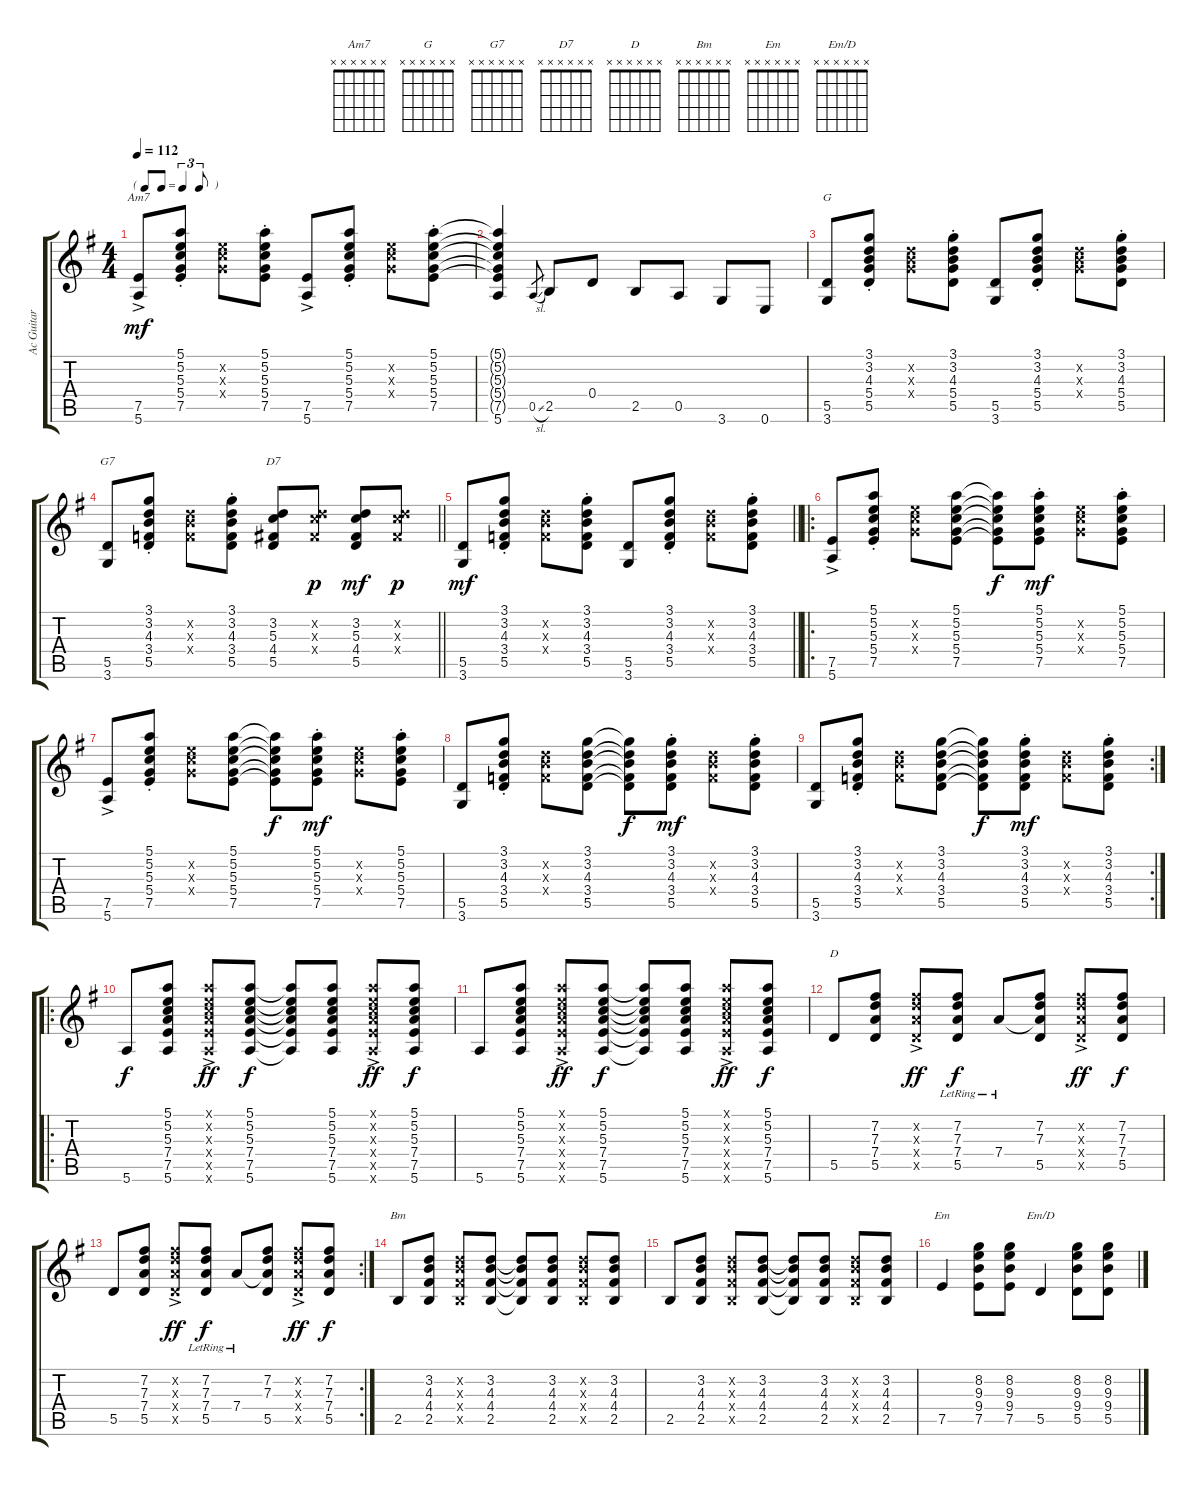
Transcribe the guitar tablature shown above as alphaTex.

\track ("Ac Guitar" "Ac Guitar") {instrument acousticguitarnylon}
\staff {score tabs}
\tuning (E4 B3 G3 D3 A2 E2) {hide}
\chord ("Am7" x x x x x x)
\chord ("G" x x x x x x)
\chord ("G7" x x x x x x)
\chord ("D7" x x x x x x)
\chord ("D" x x x x x x)
\chord ("Bm" x x x x x x)
\chord ("Em" x x x x x x)
\chord ("Em/D" x x x x x x)
\ts (4 4)
\tf triplet8th
\tempo 112
\clef g2
\ks g
(7.5 5.6{ac}).8{ch "Am7" dy mf} (5.1{st} 5.2{st} 5.3{st} 5.4{st} 7.5{st}).8 (5.2{x} 5.3{x} 5.4{x}).8 (5.1{st} 5.2{st} 5.3{st} 5.4{st} 7.5{st}).8 (7.5 5.6{ac}).8 (5.1{st} 5.2{st} 5.3{st} 5.4{st} 7.5{st}).8 (5.2{x} 5.3{x} 5.4{x}).8 (5.1{st} 5.2{st} 5.3{st} 5.4{st} 7.5{st}).8 |
(5.1{t} 5.2{t} 5.3{t} 5.4{t} 7.5{t} 5.6).4 0.5{sl}.8{gr} 2.5.8 0.4.8 2.5.8 0.5.8 3.6.8 0.6.8 |
(5.5 3.6).8{ch "G"} (3.1{st} 3.2{st} 4.3{st} 5.4{st} 5.5{st}).8 (3.2{x} 4.3{x} 5.4{x}).8 (3.1{st} 3.2{st} 4.3{st} 5.4{st} 5.5{st}).8 (5.5 3.6).8 (3.1{st} 3.2{st} 4.3{st} 5.4{st} 5.5{st}).8 (3.2{x} 4.3{x} 5.4{x}).8 (3.1{st} 3.2{st} 4.3{st} 5.4{st} 5.5{st}).8 |
\barLineRight lightlight
(5.5 3.6).8{ch "G7"} (3.1{st} 3.2{st} 4.3{st} 3.4{st} 5.5{st}).8 (3.2{x} 4.3{x} 3.4{x}).8 (3.1{st} 3.2{st} 4.3{st} 3.4{st} 5.5{st}).8 (3.2 5.3 4.4 5.5).8{ch "D7"} (3.2{x} 5.3{x} 4.4{x}).8{dy p} (3.2 5.3 4.4 5.5).8{dy mf} (3.2{x} 5.3{x} 4.4{x}).8{dy p} |
\barLineRight lightlight
(5.5 3.6).8{dy mf} (3.1{st} 3.2{st} 4.3{st} 3.4{st} 5.5{st}).8 (3.2{x} 4.3{x} 3.4{x}).8 (3.1{st} 3.2{st} 4.3{st} 3.4{st} 5.5{st}).8 (5.5 3.6).8 (3.1{st} 3.2{st} 4.3{st} 3.4{st} 5.5{st}).8 (3.2{x} 4.3{x} 3.4{x}).8 (3.1{st} 3.2{st} 4.3{st} 3.4{st} 5.5{st}).8 |
\ro
(7.5 5.6{ac}).8 (5.1{st} 5.2{st} 5.3{st} 5.4{st} 7.5{st}).8 (5.2{x} 5.3{x} 5.4{x}).8 (5.1 5.2 5.3 5.4 7.5).8 (5.1{t} 5.2{t} 5.3{t} 5.4{t} 7.5{t}).8{dy f} (5.1{st} 5.2{st} 5.3{st} 5.4{st} 7.5{st}).8{dy mf} (5.2{x} 5.3{x} 5.4{x}).8 (5.1{st} 5.2{st} 5.3{st} 5.4{st} 7.5{st}).8 |
(7.5 5.6{ac}).8 (5.1{st} 5.2{st} 5.3{st} 5.4{st} 7.5{st}).8 (5.2{x} 5.3{x} 5.4{x}).8 (5.1 5.2 5.3 5.4 7.5).8 (5.1{t} 5.2{t} 5.3{t} 5.4{t} 7.5{t}).8{dy f} (5.1{st} 5.2{st} 5.3{st} 5.4{st} 7.5{st}).8{dy mf} (5.2{x} 5.3{x} 5.4{x}).8 (5.1{st} 5.2{st} 5.3{st} 5.4{st} 7.5{st}).8 |
(5.5 3.6).8 (3.1{st} 3.2{st} 4.3{st} 3.4{st} 5.5{st}).8 (3.2{x} 4.3{x} 3.4{x}).8 (3.1 3.2 4.3 3.4 5.5).8 (3.1{t} 3.2{t} 4.3{t} 3.4{t} 5.5{t}).8{dy f} (3.1{st} 3.2{st} 4.3{st} 3.4{st} 5.5{st}).8{dy mf} (3.2{x} 4.3{x} 3.4{x}).8 (3.1{st} 3.2{st} 4.3{st} 3.4{st} 5.5{st}).8 |
\rc 2
(5.5 3.6).8 (3.1{st} 3.2{st} 4.3{st} 3.4{st} 5.5{st}).8 (3.2{x} 4.3{x} 3.4{x}).8 (3.1 3.2 4.3 3.4 5.5).8 (3.1{t} 3.2{t} 4.3{t} 3.4{t} 5.5{t}).8{dy f} (3.1{st} 3.2{st} 4.3{st} 3.4{st} 5.5{st}).8{dy mf} (3.2{x} 4.3{x} 3.4{x}).8 (3.1{st} 3.2{st} 4.3{st} 3.4{st} 5.5{st}).8 |
\ro
5.6.8{dy f} (5.1 5.2 5.3 7.4 7.5 5.6).8 (5.1{ac x} 5.2{ac x} 5.3{ac x} 7.4{ac x} 7.5{ac x} 5.6{ac x}).8{dy ff} (5.1 5.2 5.3 7.4 7.5 5.6).8{dy f} (5.1{t} 5.2{t} 5.3{t} 7.4{t} 7.5{t} 5.6{t}).8 (5.1 5.2 5.3 7.4 7.5 5.6).8 (5.1{ac x} 5.2{ac x} 5.3{ac x} 7.4{ac x} 7.5{ac x} 5.6{ac x}).8{dy ff} (5.1 5.2 5.3 7.4 7.5 5.6).8{dy f} |
5.6.8 (5.1 5.2 5.3 7.4 7.5 5.6).8 (5.1{ac x} 5.2{ac x} 5.3{ac x} 7.4{ac x} 7.5{ac x} 5.6{ac x}).8{dy ff} (5.1 5.2 5.3 7.4 7.5 5.6).8{dy f} (5.1{t} 5.2{t} 5.3{t} 7.4{t} 7.5{t} 5.6{t}).8 (5.1 5.2 5.3 7.4 7.5 5.6).8 (5.1{ac x} 5.2{ac x} 5.3{ac x} 7.4{ac x} 7.5{ac x} 5.6{ac x}).8{dy ff} (5.1 5.2 5.3 7.4 7.5 5.6).8{dy f} |
5.5.8{ch "D"} (7.2 7.3 7.4 5.5).8 (7.2{ac x} 7.3{ac x} 7.4{ac x} 5.5{ac x}).8{dy ff} (7.2{lr} 7.3{lr} 7.4{lr} 5.5{lr}).8{dy f} 7.4{lr}.8 (7.2 7.3 7.4{t} 5.5).8 (7.2{ac x} 7.3{ac x} 7.4{ac x} 5.5{ac x}).8{dy ff} (7.2 7.3 7.4 5.5).8{dy f} |
\rc 2
5.5.8 (7.2 7.3 7.4 5.5).8 (7.2{ac x} 7.3{ac x} 7.4{ac x} 5.5{ac x}).8{dy ff} (7.2{lr} 7.3{lr} 7.4{lr} 5.5{lr}).8{dy f} 7.4{lr}.8 (7.2 7.3 7.4{t} 5.5).8 (7.2{ac x} 7.3{ac x} 7.4{ac x} 5.5{ac x}).8{dy ff} (7.2 7.3 7.4 5.5).8{dy f} |
2.5.8{ch "Bm"} (3.2 4.3 4.4 2.5).8 (3.2{x} 4.3{x} 4.4{x} 2.5{x}).8 (3.2 4.3 4.4 2.5).8 (3.2{t} 4.3{t} 4.4{t} 2.5{t}).8 (3.2 4.3 4.4 2.5).8 (3.2{x} 4.3{x} 4.4{x} 2.5{x}).8 (3.2 4.3 4.4 2.5).8 |
2.5.8 (3.2 4.3 4.4 2.5).8 (3.2{x} 4.3{x} 4.4{x} 2.5{x}).8 (3.2 4.3 4.4 2.5).8 (3.2{t} 4.3{t} 4.4{t} 2.5{t}).8 (3.2 4.3 4.4 2.5).8 (3.2{x} 4.3{x} 4.4{x} 2.5{x}).8 (3.2 4.3 4.4 2.5).8 |
7.5.4{ch "Em"} (8.2 9.3 9.4 7.5).8 (8.2 9.3 9.4 7.5).8 5.5.4{ch "Em/D"} (8.2 9.3 9.4 5.5).8 (8.2 9.3 9.4 5.5).8
